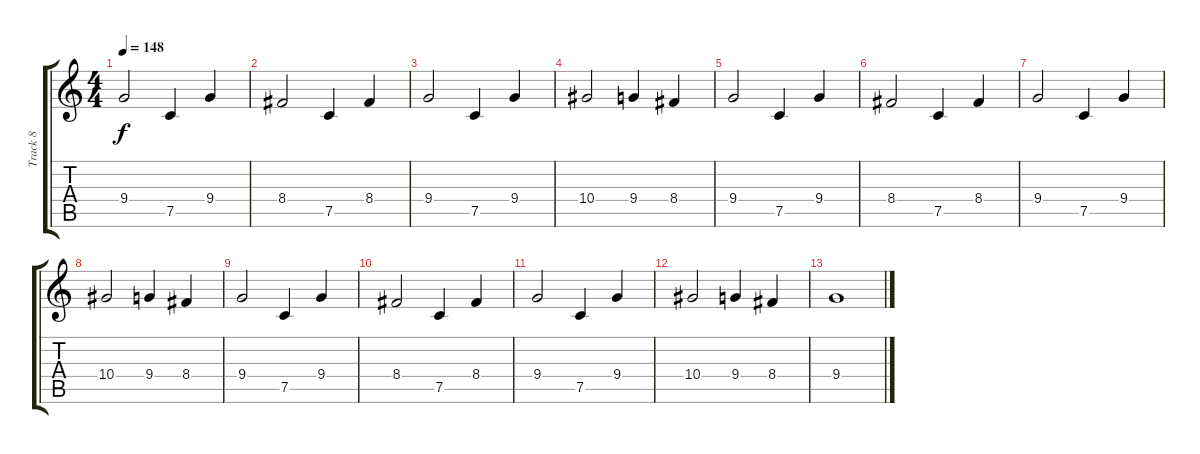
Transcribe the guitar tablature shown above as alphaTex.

\track ("Track 8" "Track 8") {instrument distortionguitar}
\staff {score tabs}
\tuning (C4 G3 Eb3 Bb2 F2 C2) {hide}
\ts (4 4)
\tempo 148
\clef g2
\ks c
9.4.2{dy f} 7.5.4 9.4.4 |
8.4.2 7.5.4 8.4.4 |
9.4.2 7.5.4 9.4.4 |
10.4.2 9.4.4 8.4.4 |
9.4.2 7.5.4 9.4.4 |
8.4.2 7.5.4 8.4.4 |
9.4.2 7.5.4 9.4.4 |
10.4.2 9.4.4 8.4.4 |
9.4.2 7.5.4 9.4.4 |
8.4.2 7.5.4 8.4.4 |
9.4.2 7.5.4 9.4.4 |
10.4.2 9.4.4 8.4.4 |
9.4.1
